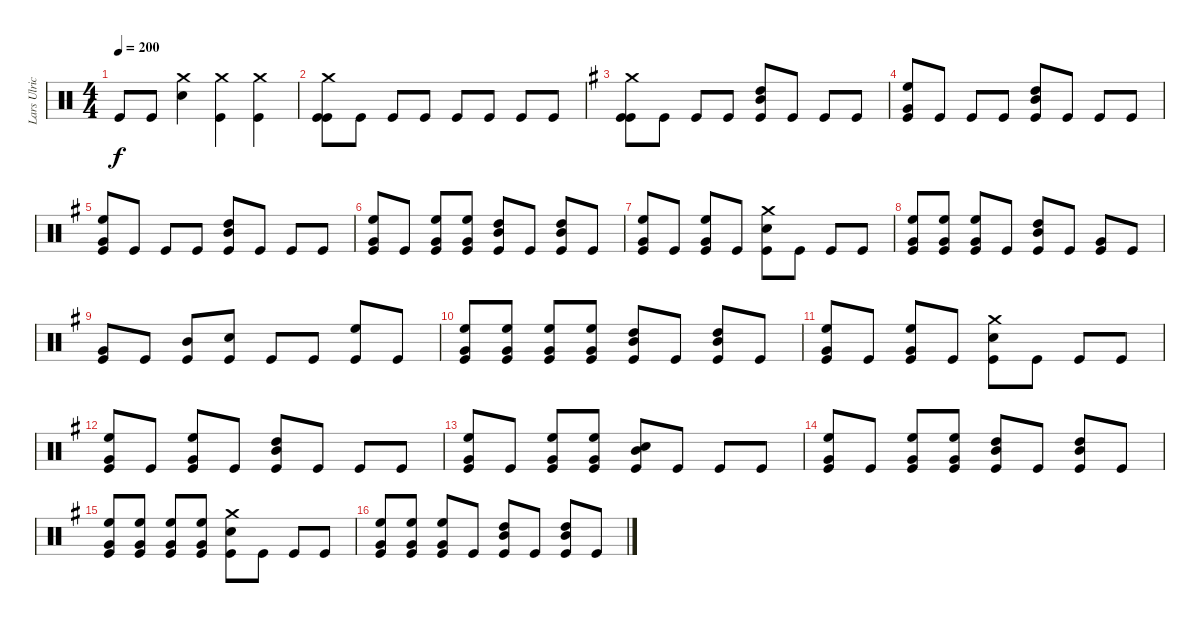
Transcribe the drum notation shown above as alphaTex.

\track ("Lars Ulrich" "Lars Ulric") {instrument percussion}
\staff {score}
\articulation defaults
\ts (4 4)
\tempo 200
\clef neutral
\ks c "Kick (hit)".8{dy f} "Kick (hit)".8
("Snare (hit) 2" "Crash medium (hit)").4 ("Kick (hit)" "Crash medium (hit)").4 ("Kick (hit)" "Crash medium (hit)").4 |
("Crash medium (hit)" "Kick (hit)" "Kick (hit)").8 "Kick (hit)".8 "Kick (hit)".8 "Kick (hit)".8 "Kick (hit)".8 "Kick (hit)".8 "Kick (hit)".8 "Kick (hit)".8 |
\ks g
("Kick (hit)" "Crash medium (hit)" "Kick (hit)").8 "Kick (hit)".8 "Kick (hit)".8 "Kick (hit)".8 ("High Tom (hit)" "Mid Tom (hit)" "Kick (hit)").8 "Kick (hit)".8 "Kick (hit)".8 "Kick (hit)".8 |
("Very Low Tom (hit)" "High Floor Tom (hit)" "Kick (hit)").8 "Kick (hit)".8 "Kick (hit)".8 "Kick (hit)".8 ("Mid Tom (hit)" "High Tom (hit)" "Kick (hit)").8 "Kick (hit)".8 "Kick (hit)".8 "Kick (hit)".8 |
("Very Low Tom (hit)" "High Floor Tom (hit)" "Kick (hit)").8 "Kick (hit)".8 "Kick (hit)".8 "Kick (hit)".8 ("Mid Tom (hit)" "High Tom (hit)" "Kick (hit)").8 "Kick (hit)".8 "Kick (hit)".8 "Kick (hit)".8 |
("High Floor Tom (hit)" "Very Low Tom (hit)" "Kick (hit)").8 "Kick (hit)".8 ("High Floor Tom (hit)" "Very Low Tom (hit)" "Kick (hit)").8 ("High Floor Tom (hit)" "Very Low Tom (hit)" "Kick (hit)").8 ("Mid Tom (hit)" "High Tom (hit)" "Kick (hit)").8 "Kick (hit)".8 ("Mid Tom (hit)" "High Tom (hit)" "Kick (hit)").8 "Kick (hit)".8 |
("Very Low Tom (hit)" "High Floor Tom (hit)" "Kick (hit)").8 "Kick (hit)".8 ("Very Low Tom (hit)" "High Floor Tom (hit)" "Kick (hit)").8 "Kick (hit)".8 ("Crash medium (hit)" "Snare (hit) 2" "Kick (hit)").8 "Kick (hit)".8 "Kick (hit)".8 "Kick (hit)".8 |
("Very Low Tom (hit)" "High Floor Tom (hit)" "Kick (hit)").8 ("Very Low Tom (hit)" "High Floor Tom (hit)" "Kick (hit)").8 ("Very Low Tom (hit)" "High Floor Tom (hit)" "Kick (hit)").8 "Kick (hit)".8 ("Mid Tom (hit)" "High Tom (hit)" "Kick (hit)").8 "Kick (hit)".8 ("Very Low Tom (hit)" "Kick (hit)").8 "Kick (hit)".8 |
("Very Low Tom (hit)" "Kick (hit)").8 "Kick (hit)".8 ("Mid Tom (hit)" "Kick (hit)").8 ("Snare (hit) 2" "Kick (hit)").8 "Kick (hit)".8 "Kick (hit)".8 ("High Floor Tom (hit)" "Kick (hit)").8 "Kick (hit)".8 |
("High Floor Tom (hit)" "Very Low Tom (hit)" "Kick (hit)").8 ("Very Low Tom (hit)" "High Floor Tom (hit)" "Kick (hit)").8 ("High Floor Tom (hit)" "Very Low Tom (hit)" "Kick (hit)").8 ("High Floor Tom (hit)" "Very Low Tom (hit)" "Kick (hit)").8 ("Mid Tom (hit)" "High Tom (hit)" "Kick (hit)").8 "Kick (hit)".8 ("Mid Tom (hit)" "High Tom (hit)" "Kick (hit)").8 "Kick (hit)".8 |
("Very Low Tom (hit)" "High Floor Tom (hit)" "Kick (hit)").8 "Kick (hit)".8 ("Very Low Tom (hit)" "High Floor Tom (hit)" "Kick (hit)").8 "Kick (hit)".8 ("Crash medium (hit)" "Snare (hit) 2" "Kick (hit)").8 "Kick (hit)".8 "Kick (hit)".8 "Kick (hit)".8 |
("Very Low Tom (hit)" "High Floor Tom (hit)" "Kick (hit)").8 "Kick (hit)".8 ("Very Low Tom (hit)" "High Floor Tom (hit)" "Kick (hit)").8 "Kick (hit)".8 ("Mid Tom (hit)" "High Tom (hit)" "Kick (hit)").8 "Kick (hit)".8 "Kick (hit)".8 "Kick (hit)".8 |
("Very Low Tom (hit)" "High Floor Tom (hit)" "Kick (hit)").8 "Kick (hit)".8 ("High Floor Tom (hit)" "Very Low Tom (hit)" "Kick (hit)").8 ("High Floor Tom (hit)" "Very Low Tom (hit)" "Kick (hit)").8 ("Snare (hit) 2" "Mid Tom (hit)" "Kick (hit)").8 "Kick (hit)".8 "Kick (hit)".8 "Kick (hit)".8 |
("High Floor Tom (hit)" "Very Low Tom (hit)" "Kick (hit)").8 "Kick (hit)".8 ("High Floor Tom (hit)" "Very Low Tom (hit)" "Kick (hit)").8 ("High Floor Tom (hit)" "Very Low Tom (hit)" "Kick (hit)").8 ("Mid Tom (hit)" "High Tom (hit)" "Kick (hit)").8 "Kick (hit)".8 ("Mid Tom (hit)" "High Tom (hit)" "Kick (hit)").8 "Kick (hit)".8 |
("High Floor Tom (hit)" "Very Low Tom (hit)" "Kick (hit)").8 ("Very Low Tom (hit)" "High Floor Tom (hit)" "Kick (hit)").8 ("High Floor Tom (hit)" "Very Low Tom (hit)" "Kick (hit)").8 ("High Floor Tom (hit)" "Very Low Tom (hit)" "Kick (hit)").8 ("Snare (hit) 2" "Crash medium (hit)" "Kick (hit)").8 "Kick (hit)".8 "Kick (hit)".8 "Kick (hit)".8 |
("Very Low Tom (hit)" "High Floor Tom (hit)" "Kick (hit)").8 ("Very Low Tom (hit)" "High Floor Tom (hit)" "Kick (hit)").8 ("Very Low Tom (hit)" "High Floor Tom (hit)" "Kick (hit)").8 "Kick (hit)".8 ("High Tom (hit)" "Mid Tom (hit)" "Kick (hit)").8 "Kick (hit)".8 ("High Tom (hit)" "Mid Tom (hit)" "Kick (hit)").8 "Kick (hit)".8
